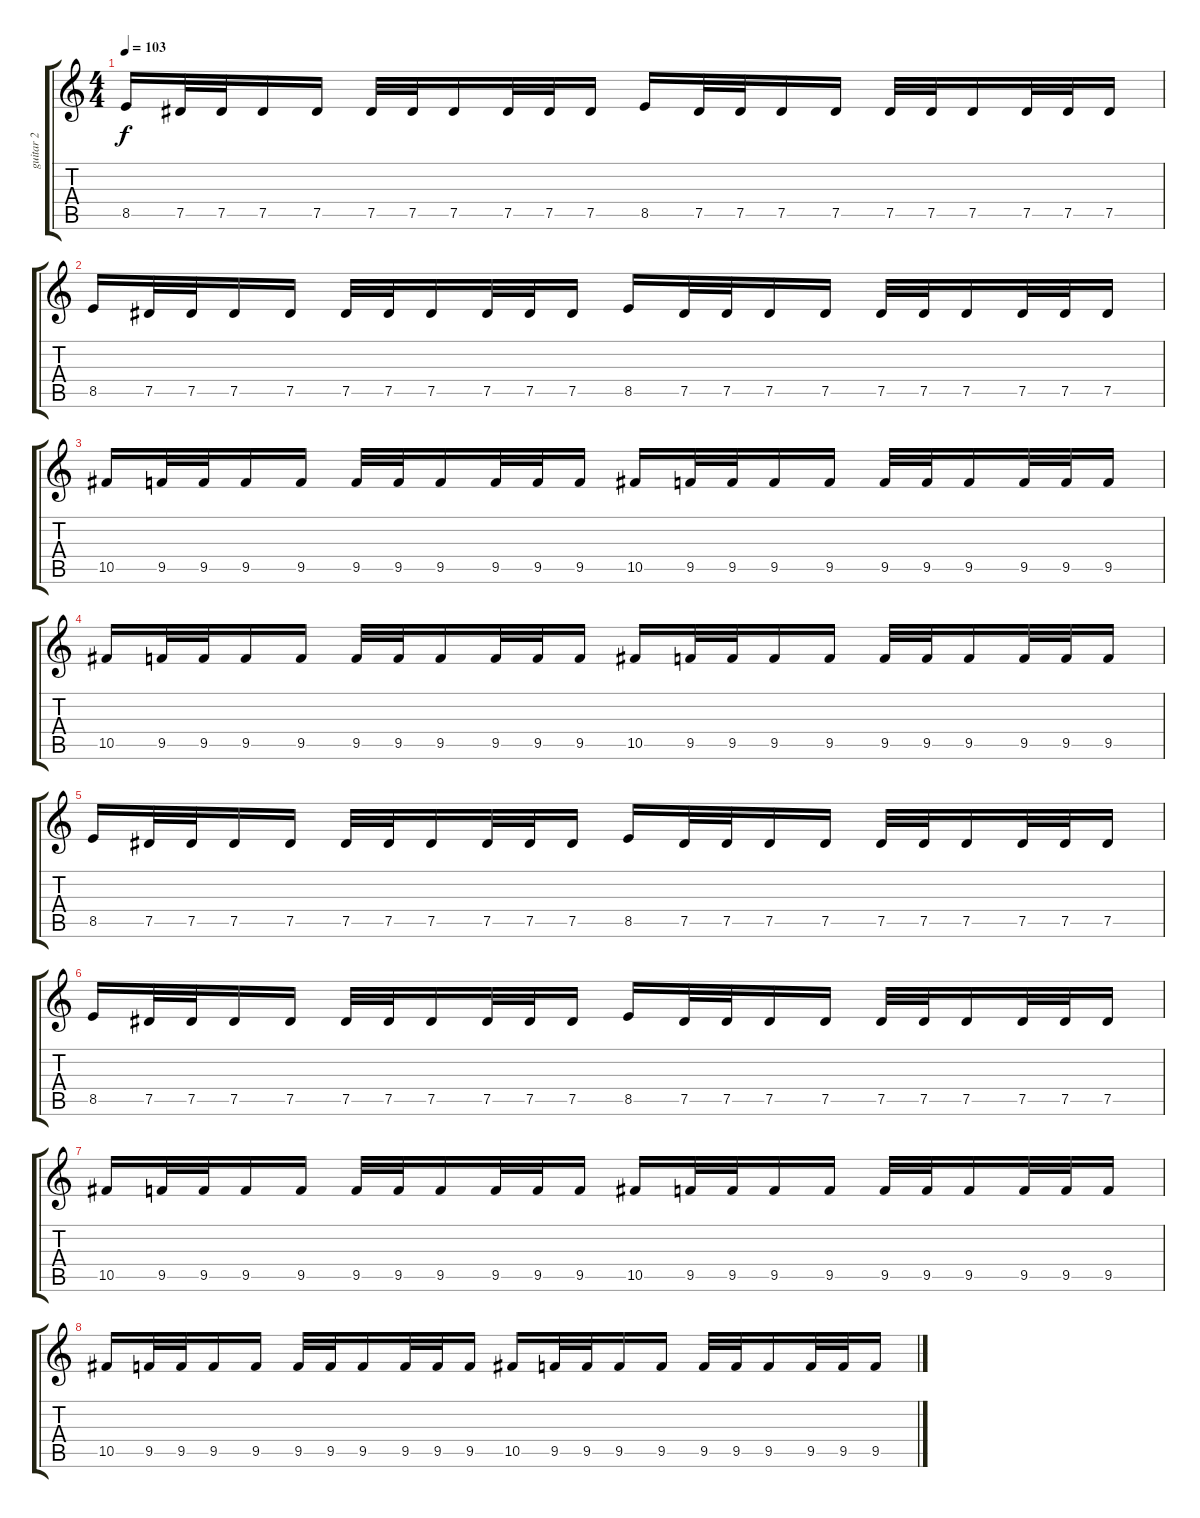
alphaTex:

\track ("guitar 2" "guitar 2") {solo instrument distortionguitar}
\staff {score tabs}
\tuning (Eb4 Bb3 Gb3 Db3 Ab2 Eb2) {hide}
\ts (4 4)
\tempo 103
\clef g2
\ks c
8.5.16{dy f} 7.5.32 7.5.32 7.5.16 7.5.16 7.5.32 7.5.32 7.5.16 7.5.32 7.5.32 7.5.16 8.5.16 7.5.32 7.5.32 7.5.16 7.5.16 7.5.32 7.5.32 7.5.16 7.5.32 7.5.32 7.5.16 |
8.5.16 7.5.32 7.5.32 7.5.16 7.5.16 7.5.32 7.5.32 7.5.16 7.5.32 7.5.32 7.5.16 8.5.16 7.5.32 7.5.32 7.5.16 7.5.16 7.5.32 7.5.32 7.5.16 7.5.32 7.5.32 7.5.16 |
10.5.16 9.5.32 9.5.32 9.5.16 9.5.16 9.5.32 9.5.32 9.5.16 9.5.32 9.5.32 9.5.16 10.5.16 9.5.32 9.5.32 9.5.16 9.5.16 9.5.32 9.5.32 9.5.16 9.5.32 9.5.32 9.5.16 |
10.5.16 9.5.32 9.5.32 9.5.16 9.5.16 9.5.32 9.5.32 9.5.16 9.5.32 9.5.32 9.5.16 10.5.16 9.5.32 9.5.32 9.5.16 9.5.16 9.5.32 9.5.32 9.5.16 9.5.32 9.5.32 9.5.16 |
8.5.16 7.5.32 7.5.32 7.5.16 7.5.16 7.5.32 7.5.32 7.5.16 7.5.32 7.5.32 7.5.16 8.5.16 7.5.32 7.5.32 7.5.16 7.5.16 7.5.32 7.5.32 7.5.16 7.5.32 7.5.32 7.5.16 |
8.5.16 7.5.32 7.5.32 7.5.16 7.5.16 7.5.32 7.5.32 7.5.16 7.5.32 7.5.32 7.5.16 8.5.16 7.5.32 7.5.32 7.5.16 7.5.16 7.5.32 7.5.32 7.5.16 7.5.32 7.5.32 7.5.16 |
10.5.16 9.5.32 9.5.32 9.5.16 9.5.16 9.5.32 9.5.32 9.5.16 9.5.32 9.5.32 9.5.16 10.5.16 9.5.32 9.5.32 9.5.16 9.5.16 9.5.32 9.5.32 9.5.16 9.5.32 9.5.32 9.5.16 |
10.5.16 9.5.32 9.5.32 9.5.16 9.5.16 9.5.32 9.5.32 9.5.16 9.5.32 9.5.32 9.5.16 10.5.16 9.5.32 9.5.32 9.5.16 9.5.16 9.5.32 9.5.32 9.5.16 9.5.32 9.5.32 9.5.16
